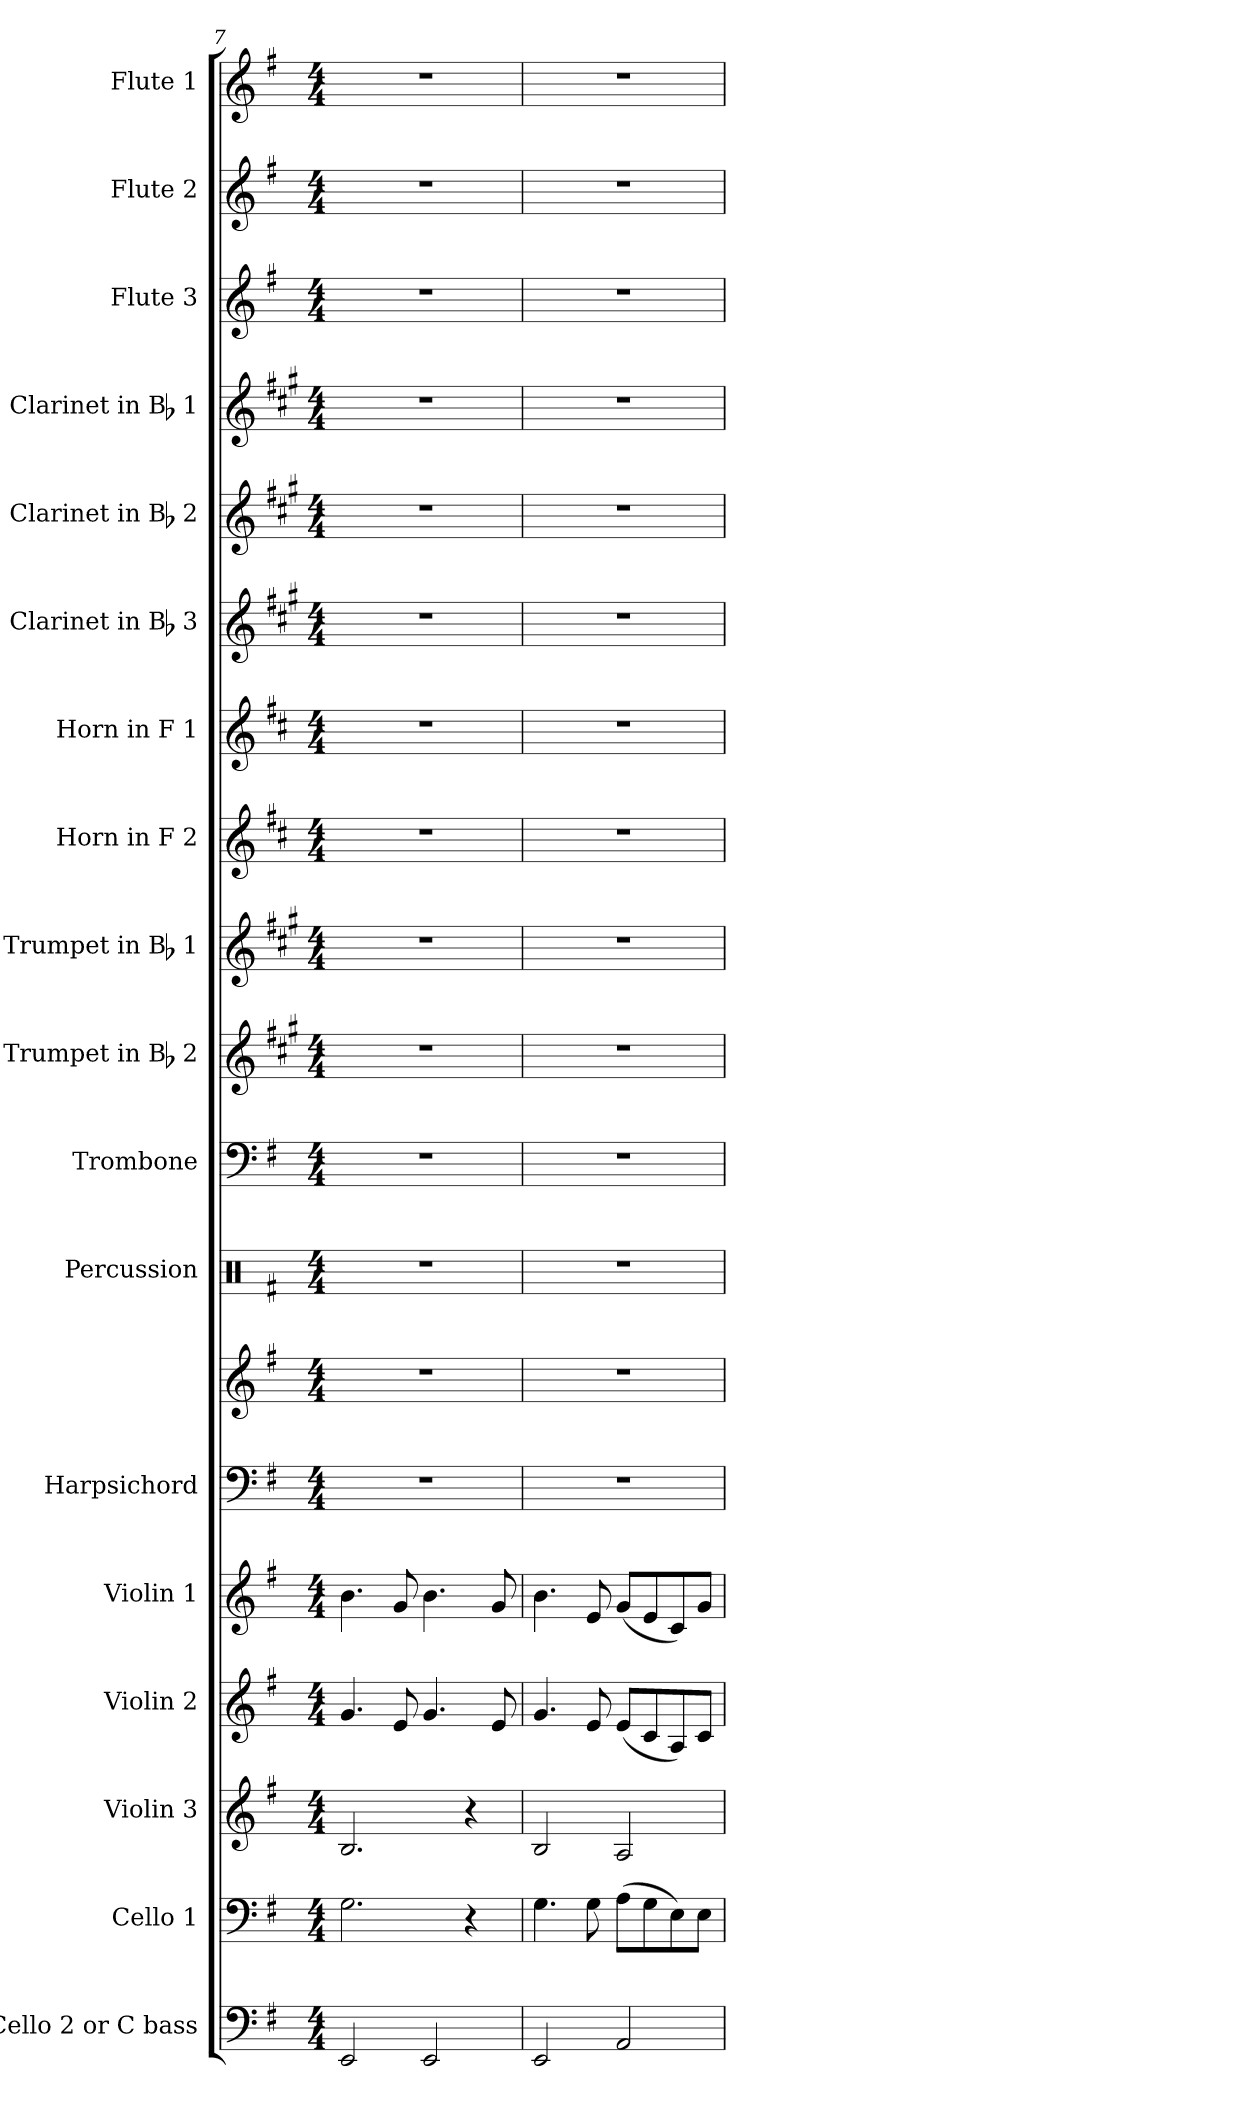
**kern	**kern	**kern	**kern	**kern	**kern	**kern	**kern	**kern	**kern	**kern	**kern	**kern	**kern	**kern	**kern	**kern	**kern	**kern
*part18	*part17	*part16	*part15	*part14	*part13	*part13	*part12	*part11	*part10	*part9	*part8	*part7	*part6	*part5	*part4	*part3	*part2	*part1
*staff19	*staff18	*staff17	*staff16	*staff15	*staff14	*staff13	*staff12	*staff11	*staff10	*staff9	*staff8	*staff7	*staff6	*staff5	*staff4	*staff3	*staff2	*staff1
*I"Cello 2 or C bass	*I"Cello 1	*I"Violin 3	*I"Violin 2	*I"Violin 1	*I"Harpsichord	*	*I"Percussion	*I"Trombone	*I"Trumpet in Bb 2	*I"Trumpet in Bb 1	*I"Horn in F 2	*I"Horn in F 1	*I"Clarinet in Bb 3	*I"Clarinet in Bb 2	*I"Clarinet in Bb 1	*I"Flute 3	*I"Flute 2	*I"Flute 1
*	*	*I'Vln. 3	*I'Vln. 2	*I'Vln. 1	*I'Hpschd.	*	*I'Perc.	*I'Tbn.	*	*	*I'Hn. 2	*I'Hn. 1	*	*	*	*I'Fl. 3	*I'Fl. 2	*I'Fl. 1
*clefF4	*clefF4	*clefG2	*clefG2	*clefG2	*clefF4	*clefG2	*clefX	*clefF4	*clefG2	*clefG2	*clefG2	*clefG2	*clefG2	*clefG2	*clefG2	*clefG2	*clefG2	*clefG2
*	*	*	*	*	*	*	*	*	*ITrd1c2	*ITrd1c2	*ITrd4c7	*ITrd4c7	*ITrd1c2	*ITrd1c2	*ITrd1c2	*	*	*
*k[f#]	*k[f#]	*k[f#]	*k[f#]	*k[f#]	*k[f#]	*k[f#]	*k[f#]	*k[f#]	*k[f#]	*k[f#]	*k[f#]	*k[f#]	*k[f#]	*k[f#]	*k[f#]	*k[f#]	*k[f#]	*k[f#]
*e:	*e:	*e:	*e:	*e:	*e:	*e:	*e:	*e:	*e:	*e:	*e:	*e:	*e:	*e:	*e:	*e:	*e:	*e:
*M4/4	*M4/4	*M4/4	*M4/4	*M4/4	*M4/4	*M4/4	*M4/4	*M4/4	*M4/4	*M4/4	*M4/4	*M4/4	*M4/4	*M4/4	*M4/4	*M4/4	*M4/4	*M4/4
=7	=7	=7	=7	=7	=7	=7	=7	=7	=7	=7	=7	=7	=7	=7	=7	=7	=7	=7
2EE/	2.G\	2.B/	4.g/	4.b\	1r	1r	1r	1r	1r	1r	1r	1r	1r	1r	1r	1r	1r	1r
.	.	.	8e/	8g/	.	.	.	.	.	.	.	.	.	.	.	.	.	.
2EE/	.	.	4.g/	4.b\	.	.	.	.	.	.	.	.	.	.	.	.	.	.
.	4r	4r	.	.	.	.	.	.	.	.	.	.	.	.	.	.	.	.
.	.	.	8e/	8g/	.	.	.	.	.	.	.	.	.	.	.	.	.	.
=8	=8	=8	=8	=8	=8	=8	=8	=8	=8	=8	=8	=8	=8	=8	=8	=8	=8	=8
2EE/	4.G\	2B/	4.g/	4.b\	1r	1r	1r	1r	1r	1r	1r	1r	1r	1r	1r	1r	1r	1r
.	8G\	.	8e/	8e/	.	.	.	.	.	.	.	.	.	.	.	.	.	.
2AA/	(>8A\L	2A/	(8e/L	(8g/L	.	.	.	.	.	.	.	.	.	.	.	.	.	.
.	8G\	.	8c/	8e/	.	.	.	.	.	.	.	.	.	.	.	.	.	.
.	8E\)	.	8A/)	8c/)	.	.	.	.	.	.	.	.	.	.	.	.	.	.
.	8E\J	.	8c/J	8g/J	.	.	.	.	.	.	.	.	.	.	.	.	.	.
=	=	=	=	=	=	=	=	=	=	=	=	=	=	=	=	=	=	=
*-	*-	*-	*-	*-	*-	*-	*-	*-	*-	*-	*-	*-	*-	*-	*-	*-	*-	*-
